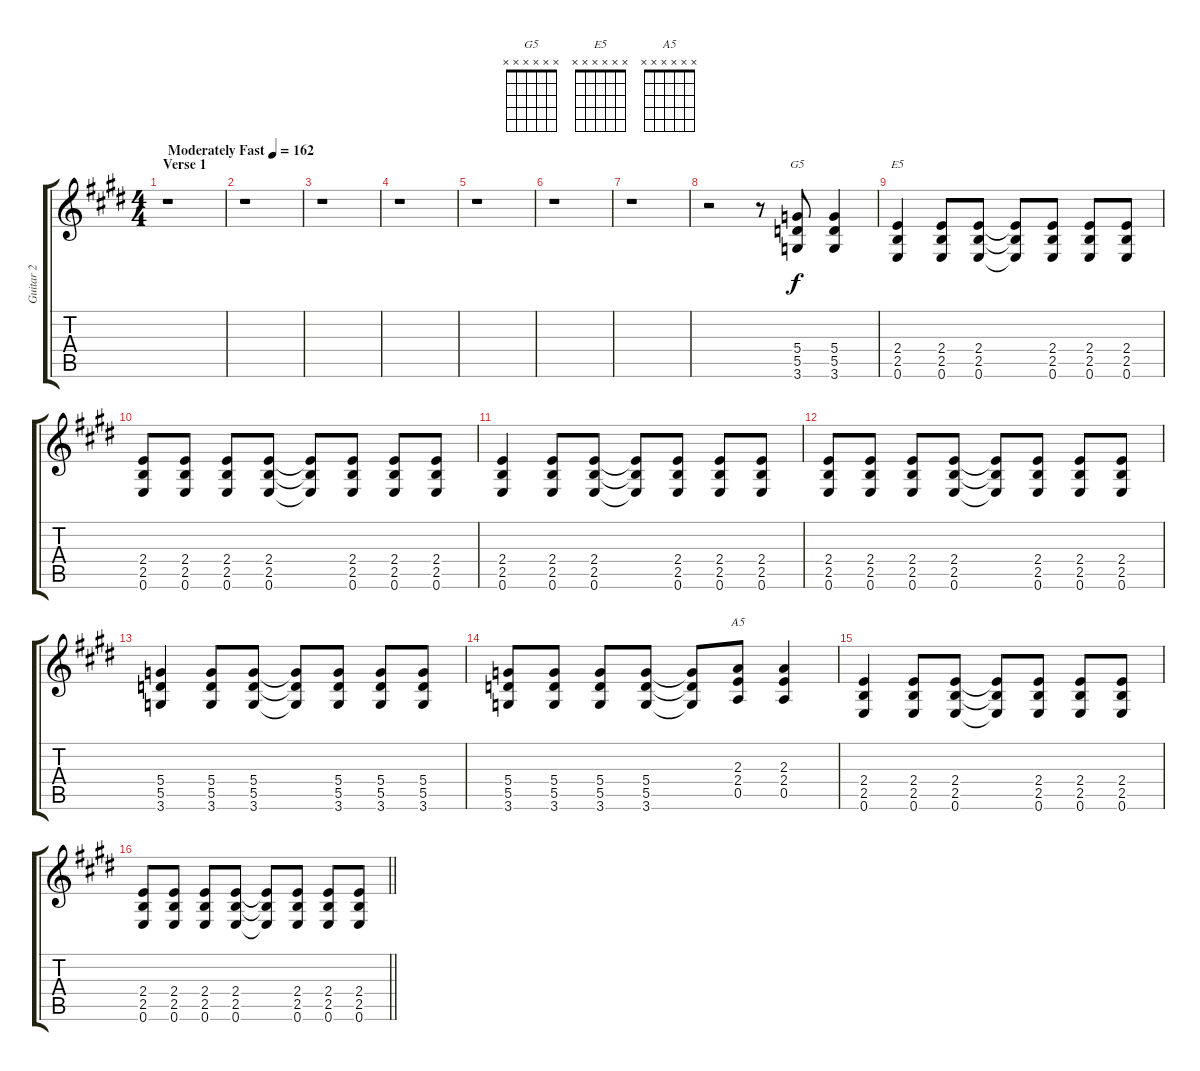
\track ("Guitar 2" "Guitar 2") {instrument distortionguitar}
\staff {score tabs}
\tuning (E4 B3 G3 D3 A2 E2) {hide}
\chord ("G5" x x x x x x)
\chord ("E5" x x x x x x)
\chord ("A5" x x x x x x)
\ts (4 4)
\section ("" "Verse 1")
\tempo (162 "Moderately Fast")
\clef g2
\ks e
r.1{dy f instrument distortionguitar} |
r.1 |
r.1 |
r.1 |
r.1 |
r.1 |
r.1 |
r.2 r.8 (5.4 5.5 3.6).8{ch "G5"} (5.4 5.5 3.6).4 |
(2.4 2.5 0.6).4{ch "E5"} (2.4 2.5 0.6).8 (2.4 2.5 0.6).8 (2.4{t} 2.5{t} 0.6{t}).8 (2.4 2.5 0.6).8 (2.4 2.5 0.6).8 (2.4 2.5 0.6).8 |
(2.4 2.5 0.6).8 (2.4 2.5 0.6).8 (2.4 2.5 0.6).8 (2.4 2.5 0.6).8 (2.4{t} 2.5{t} 0.6{t}).8 (2.4 2.5 0.6).8 (2.4 2.5 0.6).8 (2.4 2.5 0.6).8 |
(2.4 2.5 0.6).4 (2.4 2.5 0.6).8 (2.4 2.5 0.6).8 (2.4{t} 2.5{t} 0.6{t}).8 (2.4 2.5 0.6).8 (2.4 2.5 0.6).8 (2.4 2.5 0.6).8 |
(2.4 2.5 0.6).8 (2.4 2.5 0.6).8 (2.4 2.5 0.6).8 (2.4 2.5 0.6).8 (2.4{t} 2.5{t} 0.6{t}).8 (2.4 2.5 0.6).8 (2.4 2.5 0.6).8 (2.4 2.5 0.6).8 |
(5.4 5.5 3.6).4 (5.4 5.5 3.6).8 (5.4 5.5 3.6).8 (5.4{t} 5.5{t} 3.6{t}).8 (5.4 5.5 3.6).8 (5.4 5.5 3.6).8 (5.4 5.5 3.6).8 |
(5.4 5.5 3.6).8 (5.4 5.5 3.6).8 (5.4 5.5 3.6).8 (5.4 5.5 3.6).8 (5.4{t} 5.5{t} 3.6{t}).8 (2.3 2.4 0.5).8{ch "A5"} (2.3 2.4 0.5).4 |
(2.4 2.5 0.6).4 (2.4 2.5 0.6).8 (2.4 2.5 0.6).8 (2.4{t} 2.5{t} 0.6{t}).8 (2.4 2.5 0.6).8 (2.4 2.5 0.6).8 (2.4 2.5 0.6).8 |
\barLineRight lightlight
(2.4 2.5 0.6).8 (2.4 2.5 0.6).8 (2.4 2.5 0.6).8 (2.4 2.5 0.6).8 (2.4{t} 2.5{t} 0.6{t}).8 (2.4 2.5 0.6).8 (2.4 2.5 0.6).8 (2.4 2.5 0.6).8
